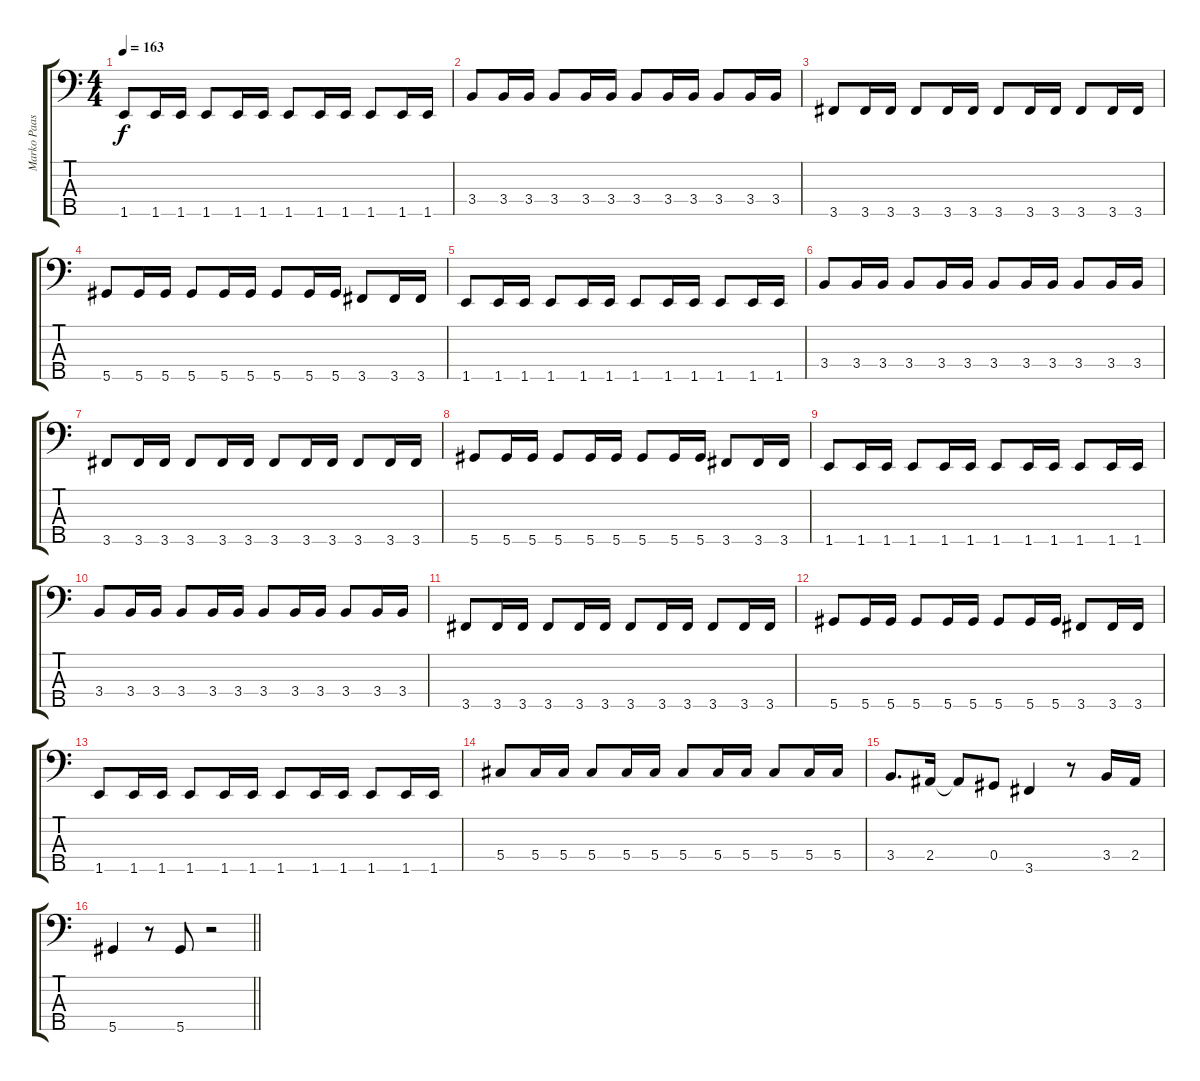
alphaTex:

\track ("Marko Paasikoski" "Marko Paas") {instrument electricbasspick}
\staff {score tabs}
\tuning (B2 Gb2 Db2 Ab1 Eb1) {hide}
\ts (4 4)
\tempo 163
\clef f4
\ks c
1.5.8{dy f} 1.5.16 1.5.16 1.5.8 1.5.16 1.5.16 1.5.8 1.5.16 1.5.16 1.5.8 1.5.16 1.5.16 |
3.4.8 3.4.16 3.4.16 3.4.8 3.4.16 3.4.16 3.4.8 3.4.16 3.4.16 3.4.8 3.4.16 3.4.16 |
3.5.8 3.5.16 3.5.16 3.5.8 3.5.16 3.5.16 3.5.8 3.5.16 3.5.16 3.5.8 3.5.16 3.5.16 |
5.5.8 5.5.16 5.5.16 5.5.8 5.5.16 5.5.16 5.5.8 5.5.16 5.5.16 3.5.8 3.5.16 3.5.16 |
1.5.8 1.5.16 1.5.16 1.5.8 1.5.16 1.5.16 1.5.8 1.5.16 1.5.16 1.5.8 1.5.16 1.5.16 |
3.4.8 3.4.16 3.4.16 3.4.8 3.4.16 3.4.16 3.4.8 3.4.16 3.4.16 3.4.8 3.4.16 3.4.16 |
3.5.8 3.5.16 3.5.16 3.5.8 3.5.16 3.5.16 3.5.8 3.5.16 3.5.16 3.5.8 3.5.16 3.5.16 |
5.5.8 5.5.16 5.5.16 5.5.8 5.5.16 5.5.16 5.5.8 5.5.16 5.5.16 3.5.8 3.5.16 3.5.16 |
1.5.8 1.5.16 1.5.16 1.5.8 1.5.16 1.5.16 1.5.8 1.5.16 1.5.16 1.5.8 1.5.16 1.5.16 |
3.4.8 3.4.16 3.4.16 3.4.8 3.4.16 3.4.16 3.4.8 3.4.16 3.4.16 3.4.8 3.4.16 3.4.16 |
3.5.8 3.5.16 3.5.16 3.5.8 3.5.16 3.5.16 3.5.8 3.5.16 3.5.16 3.5.8 3.5.16 3.5.16 |
5.5.8 5.5.16 5.5.16 5.5.8 5.5.16 5.5.16 5.5.8 5.5.16 5.5.16 3.5.8 3.5.16 3.5.16 |
1.5.8 1.5.16 1.5.16 1.5.8 1.5.16 1.5.16 1.5.8 1.5.16 1.5.16 1.5.8 1.5.16 1.5.16 |
5.4.8 5.4.16 5.4.16 5.4.8 5.4.16 5.4.16 5.4.8 5.4.16 5.4.16 5.4.8 5.4.16 5.4.16 |
3.4.8{d} 2.4.16 2.4{t}.8 0.4.8 3.5.4 r.8 3.4.16 2.4.16 |
\barLineRight lightlight
5.5.4 r.8 5.5.8 r.2
